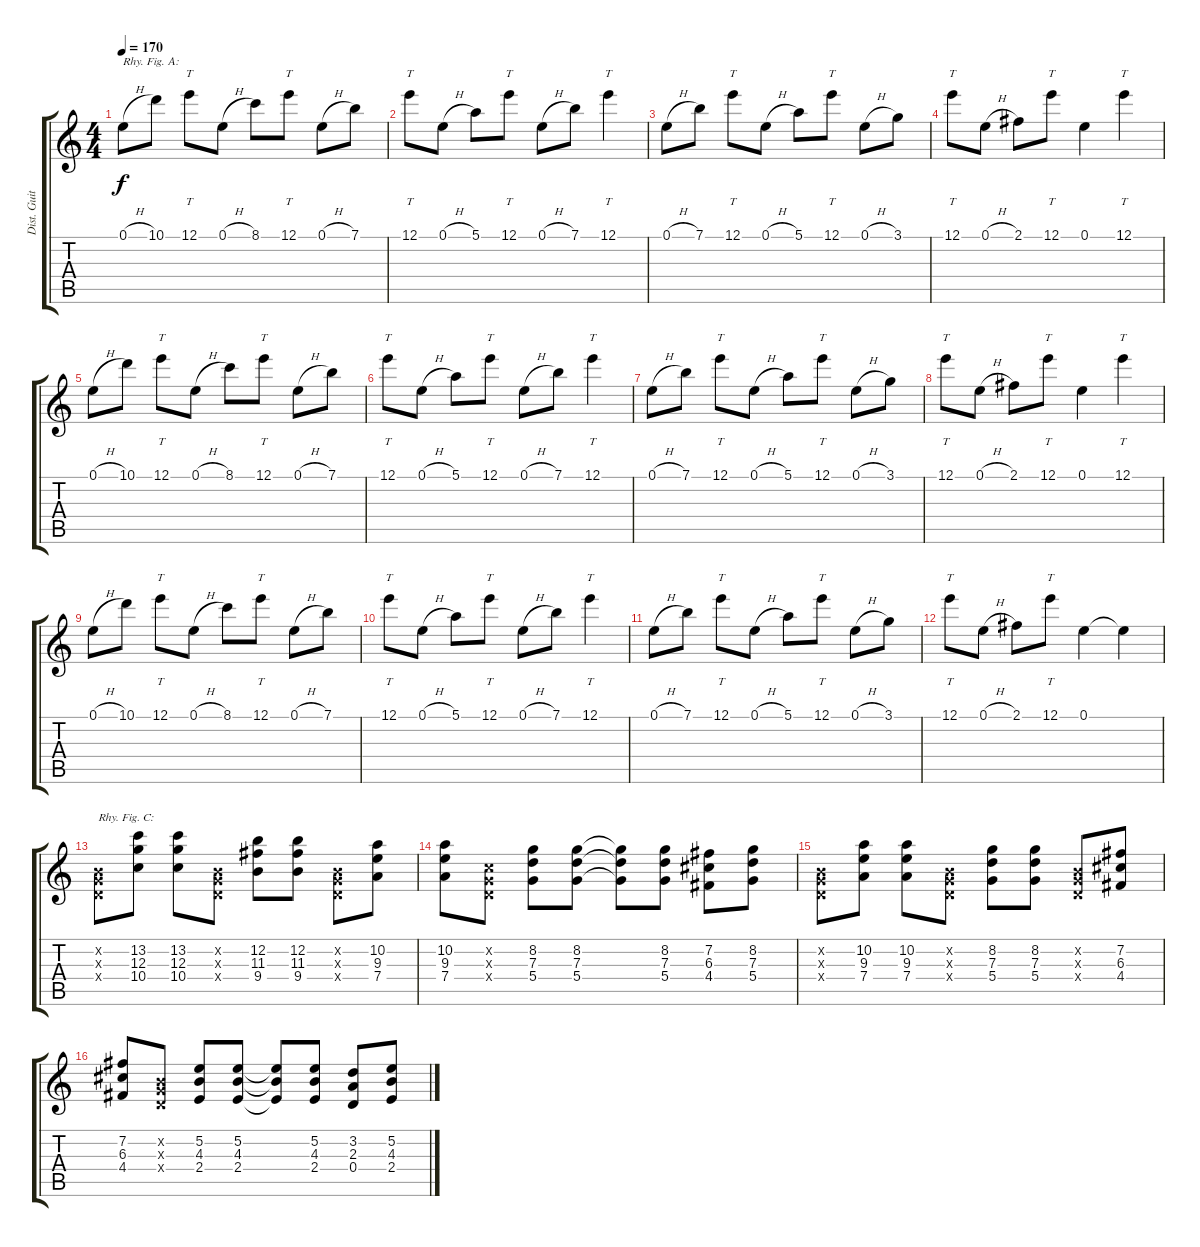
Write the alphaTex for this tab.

\track ("Dist. Guitar 2" "Dist. Guit") {mute instrument distortionguitar}
\staff {score tabs}
\tuning (E4 B3 G3 D3 A2 E2) {hide}
\ts (4 4)
\tempo 170
\clef g2
\ks c
0.1{h}.8{txt "Rhy. Fig. A:" dy f volume 16 instrument synthbass1} 10.1.8 12.1.8{tt} 0.1{h}.8 8.1.8 12.1.8{tt} 0.1{h}.8 7.1.8 |
12.1.8{tt} 0.1{h}.8 5.1.8 12.1.8{tt} 0.1{h}.8 7.1.8 12.1.4{tt} |
0.1{h}.8 7.1.8 12.1.8{tt} 0.1{h}.8 5.1.8 12.1.8{tt} 0.1{h}.8 3.1.8 |
12.1.8{tt} 0.1{h}.8 2.1.8 12.1.8{tt} 0.1.4 12.1.4{tt} |
0.1{h}.8 10.1.8 12.1.8{tt} 0.1{h}.8 8.1.8 12.1.8{tt} 0.1{h}.8 7.1.8 |
12.1.8{tt} 0.1{h}.8 5.1.8 12.1.8{tt} 0.1{h}.8 7.1.8 12.1.4{tt} |
0.1{h}.8 7.1.8 12.1.8{tt} 0.1{h}.8 5.1.8 12.1.8{tt} 0.1{h}.8 3.1.8 |
12.1.8{tt} 0.1{h}.8 2.1.8 12.1.8{tt} 0.1.4 12.1.4{tt} |
0.1{h}.8 10.1.8 12.1.8{tt} 0.1{h}.8 8.1.8 12.1.8{tt} 0.1{h}.8 7.1.8 |
12.1.8{tt} 0.1{h}.8 5.1.8 12.1.8{tt} 0.1{h}.8 7.1.8 12.1.4{tt} |
0.1{h}.8 7.1.8 12.1.8{tt} 0.1{h}.8 5.1.8 12.1.8{tt} 0.1{h}.8 3.1.8 |
12.1.8{tt} 0.1{h}.8 2.1.8 12.1.8{tt} 0.1.4 0.1{t}.4 |
(0.2{x} 0.3{x} 0.4{x}).8{txt "Rhy. Fig. C:" volume 10 instrument distortionguitar} (13.2 12.3 10.4).8 (13.2 12.3 10.4).8 (0.2{x} 0.3{x} 0.4{x}).8 (12.2 11.3 9.4).8 (12.2 11.3 9.4).8 (0.2{x} 0.3{x} 0.4{x}).8 (10.2 9.3 7.4).8 |
(10.2 9.3 7.4).8 (1.2{x} 0.3{x} 0.4{x}).8 (8.2 7.3 5.4).8 (8.2 7.3 5.4).8 (8.2{t} 7.3{t} 5.4{t}).8 (8.2 7.3 5.4).8 (7.2 6.3 4.4).8 (8.2 7.3 5.4).8 |
(0.2{x} 0.3{x} 0.4{x}).8 (10.2 9.3 7.4).8 (10.2 9.3 7.4).8 (0.2{x} 0.3{x} 0.4{x}).8 (8.2 7.3 5.4).8 (8.2 7.3 5.4).8 (0.2{x} 0.3{x} 0.4{x}).8 (7.2 6.3 4.4).8 |
(7.2 6.3 4.4).8 (0.2{x} 0.3{x} 0.4{x}).8 (5.2 4.3 2.4).8 (5.2 4.3 2.4).8 (5.2{t} 4.3{t} 2.4{t}).8 (5.2 4.3 2.4).8 (3.2 2.3 0.4).8 (5.2 4.3 2.4).8
